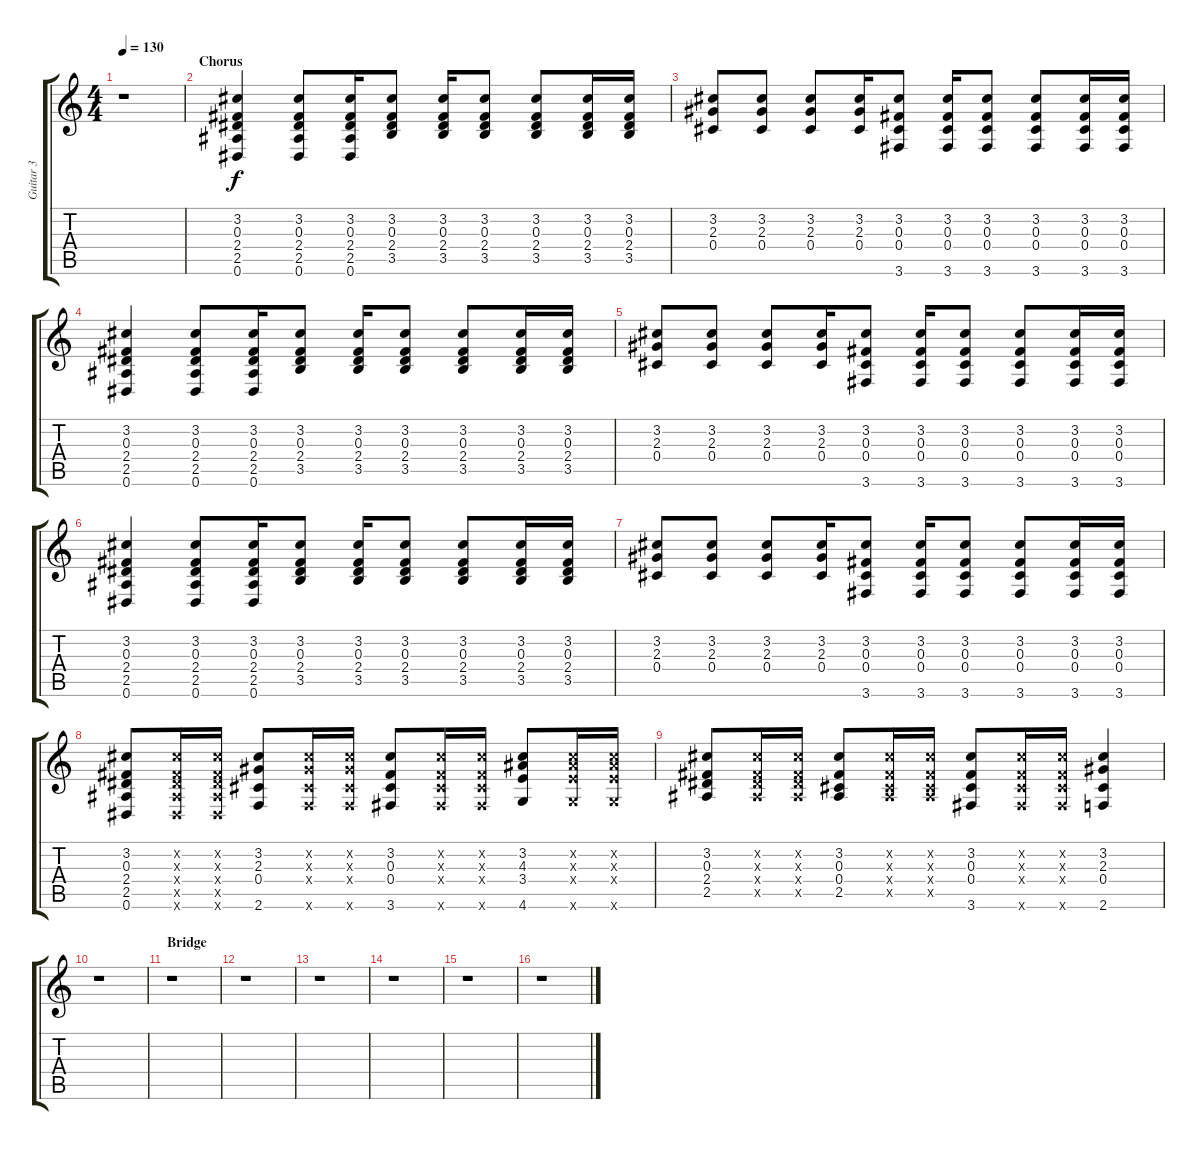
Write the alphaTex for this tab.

\track ("Guitar 3" "Guitar 3") {instrument overdrivenguitar}
\staff {score tabs}
\tuning (Eb4 Bb3 Gb3 Db3 Ab2 Eb2) {hide}
\ts (4 4)
\tempo 130
\clef g2
\ks c
r.1{dy f} |
\section ("" "Chorus")
(3.2 0.3 2.4 2.5 0.6).4 (3.2 0.3 2.4 2.5 0.6).8 (3.2 0.3 2.4 2.5 0.6).16 (3.2 0.3 2.4 3.5).8 (3.2 0.3 2.4 3.5).16 (3.2 0.3 2.4 3.5).8 (3.2 0.3 2.4 3.5).8 (3.2 0.3 2.4 3.5).16 (3.2 0.3 2.4 3.5).16 |
(3.2 2.3 0.4).8 (3.2 2.3 0.4).8 (3.2 2.3 0.4).8 (3.2 2.3 0.4).16 (3.2 0.3 0.4 3.6).8 (3.2 0.3 0.4 3.6).16 (3.2 0.3 0.4 3.6).8 (3.2 0.3 0.4 3.6).8 (3.2 0.3 0.4 3.6).16 (3.2 0.3 0.4 3.6).16 |
(3.2 0.3 2.4 2.5 0.6).4 (3.2 0.3 2.4 2.5 0.6).8 (3.2 0.3 2.4 2.5 0.6).16 (3.2 0.3 2.4 3.5).8 (3.2 0.3 2.4 3.5).16 (3.2 0.3 2.4 3.5).8 (3.2 0.3 2.4 3.5).8 (3.2 0.3 2.4 3.5).16 (3.2 0.3 2.4 3.5).16 |
(3.2 2.3 0.4).8 (3.2 2.3 0.4).8 (3.2 2.3 0.4).8 (3.2 2.3 0.4).16 (3.2 0.3 0.4 3.6).8 (3.2 0.3 0.4 3.6).16 (3.2 0.3 0.4 3.6).8 (3.2 0.3 0.4 3.6).8 (3.2 0.3 0.4 3.6).16 (3.2 0.3 0.4 3.6).16 |
(3.2 0.3 2.4 2.5 0.6).4 (3.2 0.3 2.4 2.5 0.6).8 (3.2 0.3 2.4 2.5 0.6).16 (3.2 0.3 2.4 3.5).8 (3.2 0.3 2.4 3.5).16 (3.2 0.3 2.4 3.5).8 (3.2 0.3 2.4 3.5).8 (3.2 0.3 2.4 3.5).16 (3.2 0.3 2.4 3.5).16 |
(3.2 2.3 0.4).8 (3.2 2.3 0.4).8 (3.2 2.3 0.4).8 (3.2 2.3 0.4).16 (3.2 0.3 0.4 3.6).8 (3.2 0.3 0.4 3.6).16 (3.2 0.3 0.4 3.6).8 (3.2 0.3 0.4 3.6).8 (3.2 0.3 0.4 3.6).16 (3.2 0.3 0.4 3.6).16 |
(3.2 0.3 2.4 2.5 0.6).8 (3.2{x} 0.3{x} 2.4{x} 2.5{x} 0.6{x}).16 (3.2{x} 0.3{x} 2.4{x} 2.5{x} 0.6{x}).16 (3.2 2.3 0.4 2.6).8 (3.2{x} 2.3{x} 0.4{x} 2.6{x}).16 (3.2{x} 2.3{x} 0.4{x} 2.6{x}).16 (3.2 0.3 0.4 3.6).8 (3.2{x} 0.3{x} 0.4{x} 3.6{x}).16 (3.2{x} 0.3{x} 0.4{x} 3.6{x}).16 (3.2 4.3 3.4 4.6).8 (3.2{x} 4.3{x} 3.4{x} 4.6{x}).16 (3.2{x} 4.3{x} 3.4{x} 4.6{x}).16 |
(3.2 0.3 2.4 2.5).8 (3.2{x} 0.3{x} 2.4{x} 2.5{x}).16 (3.2{x} 0.3{x} 2.4{x} 2.5{x}).16 (3.2 0.3 0.4 2.5).8 (3.2{x} 0.3{x} 0.4{x} 2.5{x}).16 (3.2{x} 0.3{x} 0.4{x} 2.5{x}).16 (3.2 0.3 0.4 3.6).8 (3.2{x} 0.3{x} 0.4{x} 3.6{x}).16 (3.2{x} 0.3{x} 0.4{x} 3.6{x}).16 (3.2 2.3 0.4 2.6).4 |
r.1 |
\section ("" "Bridge")
r.1 |
r.1 |
r.1 |
r.1 |
r.1 |
r.1
